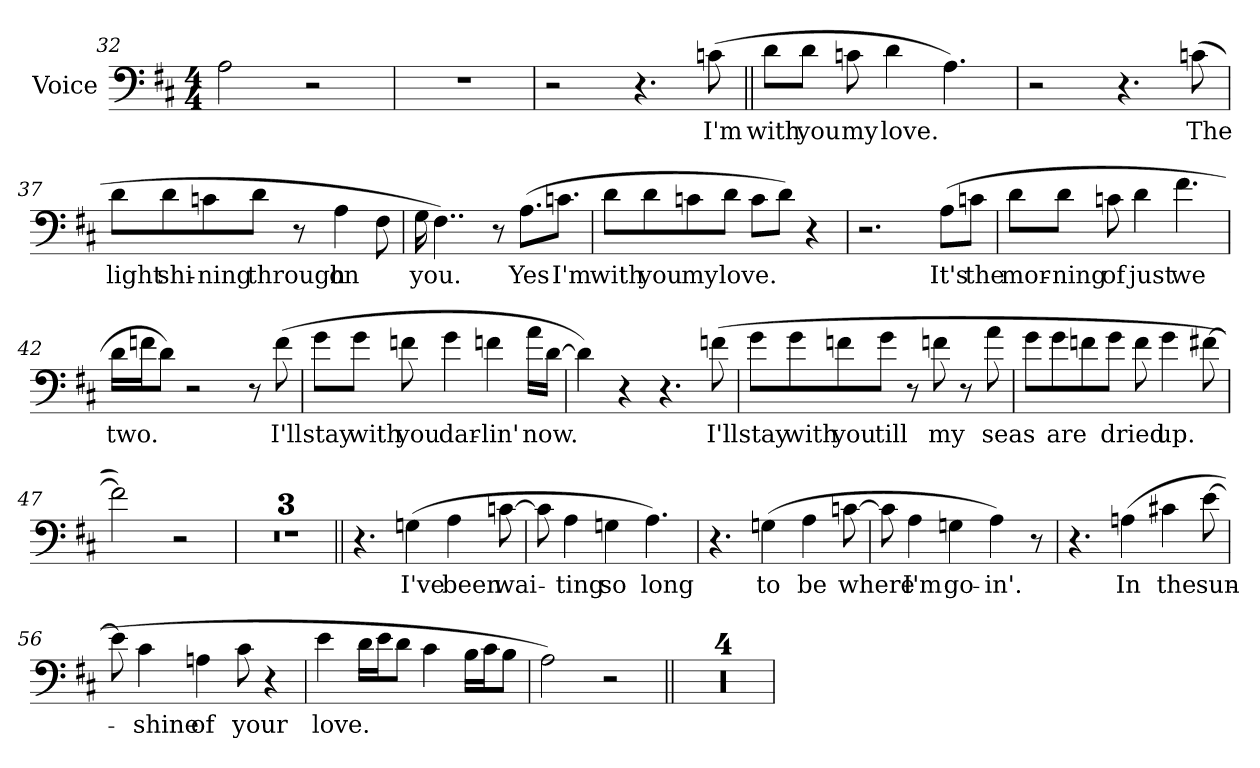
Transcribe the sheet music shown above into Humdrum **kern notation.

**kern	**text
*part1	*part1
*staff1	*staff1
*I"Voice	*
*I'Voice	*
*clefF4	*
*k[f#c#]	*
*D:	*
*M4/4	*
=32	=32
2Ai\	.
2r	.
!!LO:LB:g=z
=33	=33
1r	.
=34	=34
2r	.
4.r	.
!	!LO:LY:b:color=#000000
(8cni\	I'm
=35||	=35||
!	!LO:LY:b:color=#000000
8di\L	with
!	!LO:LY:b:color=#000000
8di\J	you
!	!LO:LY:b:color=#000000
8cni\	my
!	!LO:LY:b:color=#000000
4di\	love.
4.Ai\)	.
=36	=36
2r	.
4.r	.
!	!LO:LY:b:color=#000000
(8cni\	The
=37	=37
!	!LO:LY:b:color=#000000
8di\L	light
!	!LO:LY:b:color=#000000
8di\	shi-
!	!LO:LY:b:color=#000000
8cni\	-ning
!	!LO:LY:b:color=#000000
8di\J	through
8r	.
!	!LO:LY:b:color=#000000
4Ai\	on
8F#i\	.
!!LO:LB:g=z
=38	=38
!	!LO:LY:b:color=#000000
16Gi\	you.
4..F#i\)	.
8r	.
!	!LO:LY:b:color=#000000
(8.Ai\L	Yes
!	!LO:LY:b:color=#000000
8.cni\J	I'm
=39	=39
!	!LO:LY:b:color=#000000
8di\L	with
!	!LO:LY:b:color=#000000
8di\	you
!	!LO:LY:b:color=#000000
8cni\	my
!	!LO:LY:b:color=#000000
8di\J	love.
8ci\L	.
8di\J)	.
4r	.
=40	=40
2.r	.
!	!LO:LY:b:color=#000000
(8Ai\L	It's
!	!LO:LY:b:color=#000000
8cni\J	the
=41	=41
!	!LO:LY:b:color=#000000
8di\L	mor-
!	!LO:LY:b:color=#000000
8di\J	-ning
!	!LO:LY:b:color=#000000
8cni\	of
!	!LO:LY:b:color=#000000
4di\	just
!	!LO:LY:b:color=#000000
4.f#i\	we
!!LO:LB:g=z
=42	=42
!	!LO:LY:b:color=#000000
16di\LL	two.
16fni\J	.
8di\J)	.
2r	.
8r	.
!	!LO:LY:b:color=#000000
(8fi\	I'll
=43	=43
!	!LO:LY:b:color=#000000
8gi\L	stay
!	!LO:LY:b:color=#000000
8gi\J	with
!	!LO:LY:b:color=#000000
8fni\	you
!	!LO:LY:b:color=#000000
4gi\	dar-
!	!LO:LY:b:color=#000000
4fni\	-lin'
!	!LO:LY:b:color=#000000
16ai\LL	now.
[16di\JJ	.
=44	=44
4di\])	.
4r	.
4.r	.
!	!LO:LY:b:color=#000000
(8fni\	I'll
=45	=45
!	!LO:LY:b:color=#000000
8gi\L	stay
!	!LO:LY:b:color=#000000
8gi\	with
!	!LO:LY:b:color=#000000
8fni\	you
!	!LO:LY:b:color=#000000
8gi\J	till
8r	.
!	!LO:LY:b:color=#000000
8fni\	my
8r	.
!	!LO:LY:b:color=#000000
8ai\	seas
!!LO:PB:g=z
=46	=46
8gi\L	.
!	!LO:LY:b:color=#000000
8gi\	are
8fni\	.
!	!LO:LY:b:color=#000000
8gi\J	dried
8fi\	.
!	!LO:LY:b:color=#000000
4gi\	up.
[8f#Xi\	.
=47	=47
2f#i\])	.
2r	.
=48	=48
1r	.
=49	=49
1r	.
=50	=50
1r	.
=51||	=51||
4.r	.
!	!LO:LY:b:color=#000000
(4Gni\	I've
!	!LO:LY:b:color=#000000
4Ai\	been
!	!LO:LY:b:color=#000000
[8cni\	wai-
!!LO:LB:g=z
=52	=52
8ci\]	.
!	!LO:LY:b:color=#000000
4Ai\	-ting
!	!LO:LY:b:color=#000000
4Gni\	so
!	!LO:LY:b:color=#000000
4.Ai\)	long
=53	=53
4.r	.
!	!LO:LY:b:color=#000000
(4Gni\	to
!	!LO:LY:b:color=#000000
4Ai\	be
!	!LO:LY:b:color=#000000
[8cni\	where
=54	=54
8ci\]	.
!	!LO:LY:b:color=#000000
4Ai\	I'm
!	!LO:LY:b:color=#000000
4Gni\	go-
!	!LO:LY:b:color=#000000
4Ai\)	-in'.
8r	.
=55	=55
4.r	.
!	!LO:LY:b:color=#000000
(4Ani\	In
!	!LO:LY:b:color=#000000
4c#Xi\	the
!	!LO:LY:b:color=#000000
[8ei\	sun-
=56	=56
8ei\]	.
!	!LO:LY:b:color=#000000
4c#i\	-shine
!	!LO:LY:b:color=#000000
4Ani\	of
!	!LO:LY:b:color=#000000
8c#i\	your
4r	.
!!LO:LB:g=z
=57	=57
!	!LO:LY:b:color=#000000
4ei\	love.
16di\LL	.
16ei\J	.
8di\J	.
4c#i\	.
16Bi\LL	.
16c#i\J	.
8Bi\J	.
=58	=58
2Ai\)	.
2r	.
=59||	=59||
1r	.
=60	=60
1r	.
=61	=61
1r	.
=62	=62
1r	.
=	=
*-	*-
